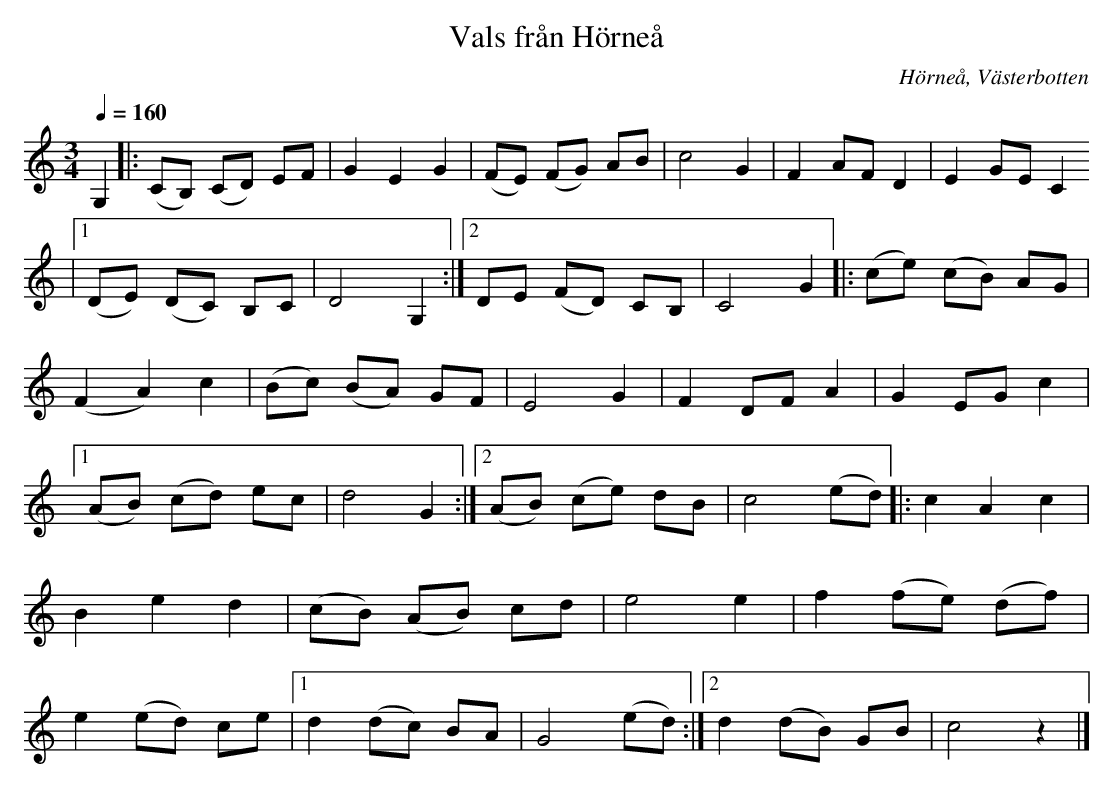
X:1
T:Vals från Hörneå
O:Hörneå, Västerbotten
M:3/4
L:1/8
K:C
Q:1/4=160
G,2|: (CB,) (CD) EF| G2 E2 G2 | (FE) (FG) AB | c4 G2 | F2 AF D2 | E2 GE C2
|1 (DE) (DC) B,C | D4 G,2:|2 DE (FD) CB,|C4 G2|: (ce) (cB) AG | (F2 A2) c2 | (Bc) (BA) GF | E4 G2 | F2 DF A2 | G2 EG c2 |1 (AB) (cd) ec | d4 G2 :|2 (AB) (ce) dB | c4 (ed) |: c2 A2 c2 | B2 e2 d2| (cB) (AB) cd | e4 e2| f2 (fe) (df)| e2 (ed) ce|1 d2 (dc) BA | G4 (ed) :|2 d2 (dB) GB | c4 z2|]
